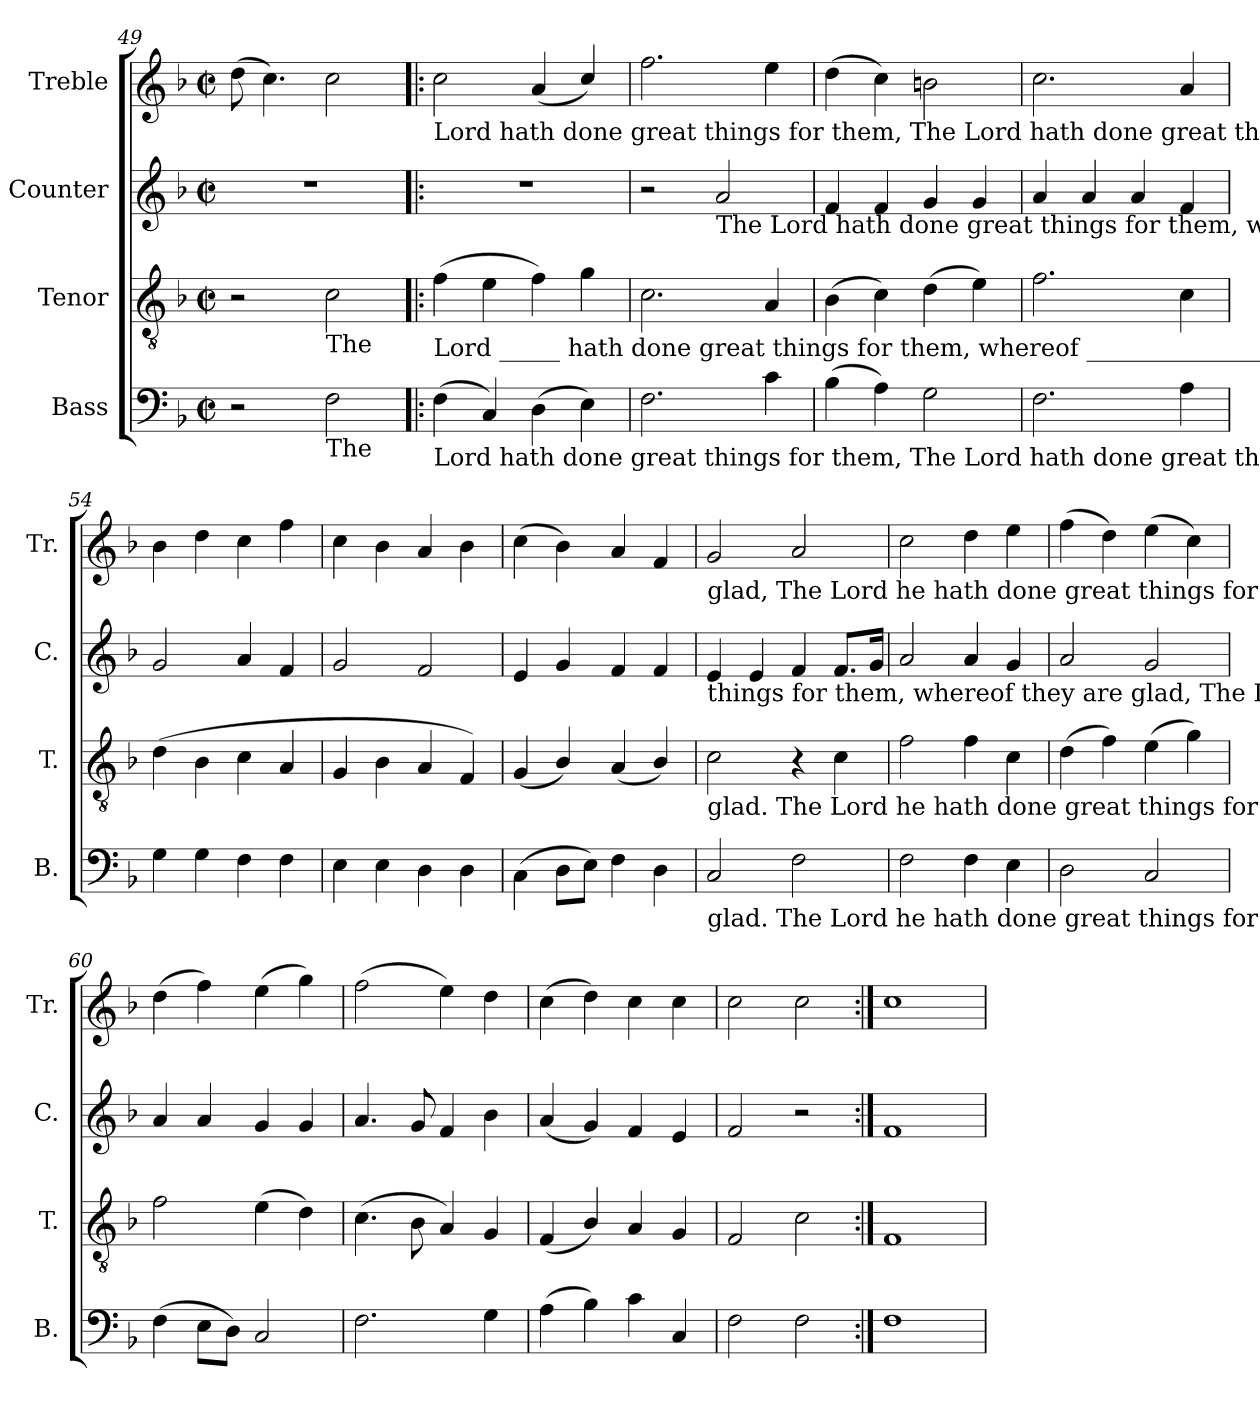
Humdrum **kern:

**kern	**kern	**kern	**kern
*part4	*part3	*part2	*part1
*staff4	*staff3	*staff2	*staff1
*I"Bass	*I"Tenor	*I"Counter	*I"Treble
*I'B.	*I'T.	*I'C.	*I'Tr.
*clefF4	*clefGv2	*clefG2	*clefG2
*k[b-]	*k[b-]	*k[b-]	*k[b-]
*M2/2	*M2/2	*M2/2	*M2/2
*met(c|)	*met(c|)	*met(c|)	*met(c|)
=49	=49	=49	=49
2r	2r	1r	(8dd\
.	.	.	4.cc\)
!	!LO:TX:b:t=The	!	!
!LO:TX:b:t=The	!	!	!
2F\	2c\	.	2cc\
!!LO:LB:g=z
=50!|:	=50!|:	=50!|:	=50!|:
!	!	!	!LO:TX:b:t=Lord        hath       done    great  things     for               them,  The Lord hath done great things for them,  whereof    they  are
!	!LO:TX:b:t=Lord _____   hath   done  great  things     for              them,            whereof ________________________________   they           are	!	!
!LO:TX:b:t=Lord        hath       done    great  things     for               them,  The Lord hath done great things for them,  whereof    they  are	!	!	!
(4F\	(4f\	1r	2cc\
4C/)	4e\	.	.
(4D\	4f\)	.	(4a/
4E\)	4g\	.	4cc/)
=51	=51	=51	=51
2.F\	2.c\	2r	2.ff\
!	!	!LO:TX:b:t=The Lord hath done great  things for them, whereof they are  glad,       The      Lord hath done great	!
.	.	2a/	.
4c\	4A/	.	4ee\
=52	=52	=52	=52
(4B-\	(4B-\	4f/	(4dd\
4A\)	4c\)	4f/	4cc\)
2G\	(4d\	4g/	2bn\
.	4e\)	4g/	.
=53	=53	=53	=53
2.F\	2.f\	4a/	2.cc\
.	.	4a/	.
.	.	4a/	.
4A\	4c\	4f/	4a/
=54	=54	=54	=54
4G\	(4d\	2g/	4b-\
4G\	4B-\	.	4dd\
4F\	4c\	4a/	4cc\
4F\	4A/	4f/	4ff\
=55	=55	=55	=55
4E\	4G/	2g/	4cc\
4E\	4B-\	.	4b-\
4D\	4A/	2f/	4a/
4D\	4F/)	.	4b-\
=56	=56	=56	=56
(4C\	(4G/	4e/	(4cc\
8D\L	4B-/)	4g/	4b-\)
8E\J)	.	.	.
4F\	(4A/	4f/	4a/
4D\	4B-/)	4f/	4f/
!!LO:LB:g=z
=57	=57	=57	=57
!	!	!	!LO:TX:b:t=glad,     The              Lord he hath done     great       things      for             them,              whereof     they  are   glad,  The        glad.
!	!	!LO:TX:b:t=things for them, whereof they are  glad,  The Lord hath done great things  for them, whereof they are glad.               glad.	!
!	!LO:TX:b:t=glad.            The       Lord  he  hath done   great        things      for ____     them, _____  whereof       they are glad,  The       glad.	!	!
!LO:TX:b:t=glad.     The               Lord  he  hath done   great       things       for            them,               whereof      they are glad,  The        glad.	!	!	!
2C/	2c\	4e/	2g/
.	.	4e/	.
2F\	4r	4f/	2a/
.	4c\	8.f/L	.
.	.	16g/Jk	.
=58	=58	=58	=58
2F\	2f\	2a/	2cc\
4F\	4f\	4a/	4dd\
4E\	4c\	4g/	4ee\
=59	=59	=59	=59
2D\	(4d\	2a/	(4ff\
.	4f\)	.	4dd\)
2C/	(4e\	2g/	(4ee\
.	4g\)	.	4cc\)
=60	=60	=60	=60
(4F\	2f\	4a/	(4dd\
8E\L	.	4a/	4ff\)
8D\J)	.	.	.
2C/	(4e\	4g/	(4ee\
.	4d\)	4g/	4gg\)
=61	=61	=61	=61
2.F\	(4.c\	4.a/	(2ff\
.	8B-\	8g/	.
.	4A/)	4f/	4ee\)
4G\	4G/	4b-\	4dd\
=62	=62	=62	=62
(4A\	(4F/	(4a/	(4cc\
4B-\)	4B-/)	4g/)	4dd\)
4c\	4A/	4f/	4cc\
4C/	4G/	4e/	4cc\
=63	=63	=63	=63
2F\	2F/	2f/	2cc\
2F\	2c\	2r	2cc\
=64:|!	=64:|!	=64:|!	=64:|!
1F	1F	1f	1cc
=	=	=	=
*-	*-	*-	*-
